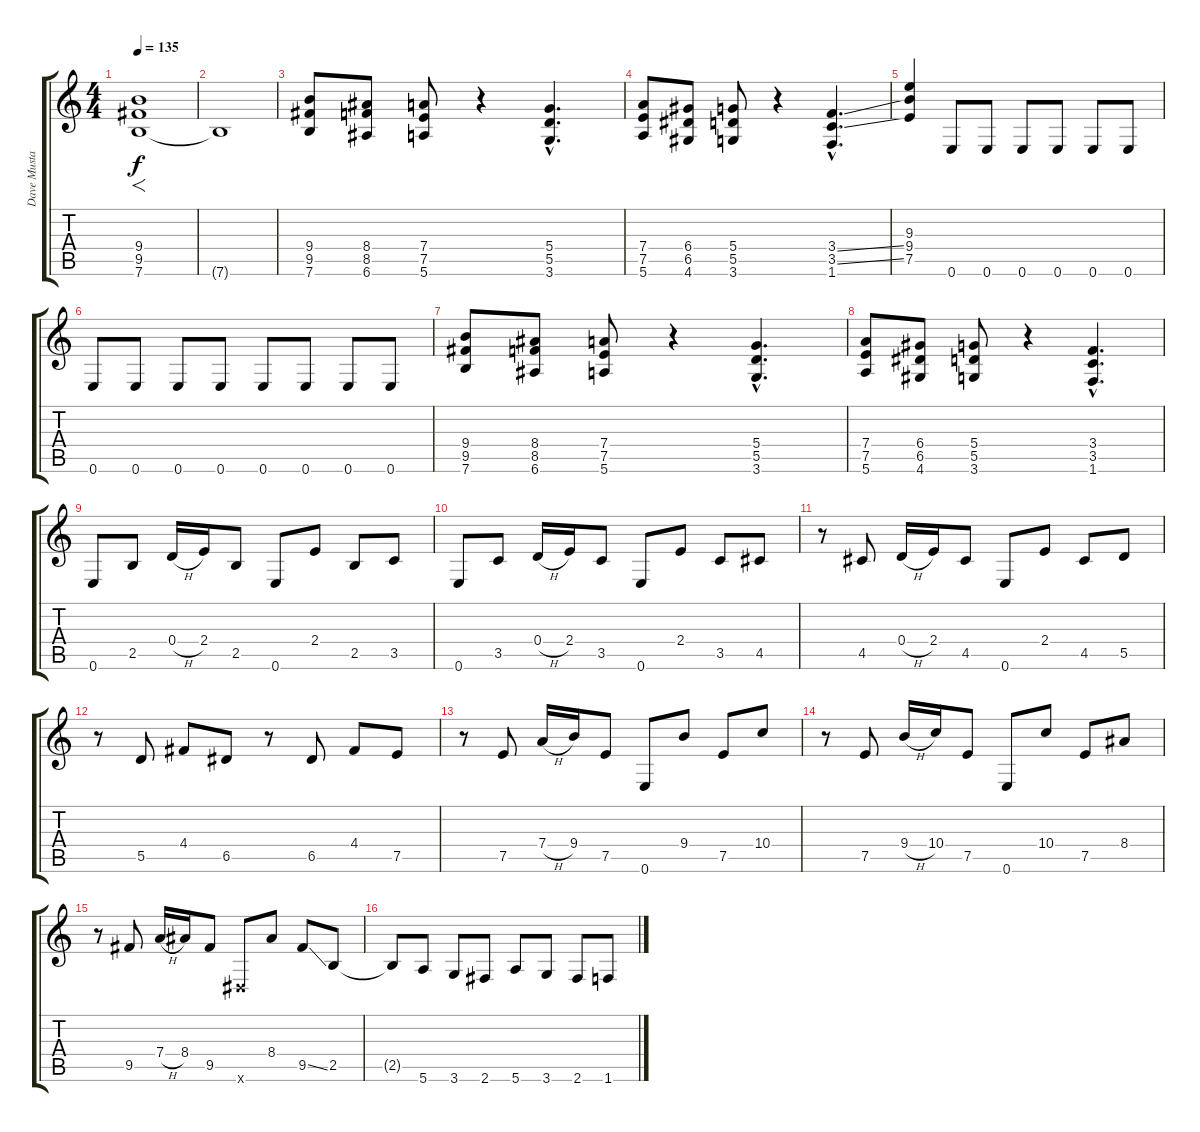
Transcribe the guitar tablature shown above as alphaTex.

\track ("Dave Mustaine" "Dave Musta") {instrument distortionguitar}
\staff {score tabs}
\tuning (E4 B3 G3 D3 A2 E2) {hide}
\ts (4 4)
\tempo 135
\clef g2
\ks c
(9.4 9.5 7.6).1{f dy f instrument distortionguitar} |
7.6{t}.1 |
(9.4 9.5 7.6).8 (8.4 8.5 6.6).8 (7.4 7.5 5.6).8 r.4 (5.4{hac} 5.5{hac} 3.6{hac}).4{d} |
(7.4 7.5 5.6).8 (6.4 6.5 4.6).8 (5.4 5.5 3.6).8 r.4 (3.4{ss hac} 3.5{ss hac} 1.6{hac}).4{d} |
(9.3 9.4 7.5).4 0.6.8 0.6.8 0.6.8 0.6.8 0.6.8 0.6.8 |
0.6.8 0.6.8 0.6.8 0.6.8 0.6.8 0.6.8 0.6.8 0.6.8 |
(9.4 9.5 7.6).8 (8.4 8.5 6.6).8 (7.4 7.5 5.6).8 r.4 (5.4{hac} 5.5{hac} 3.6{hac}).4{d} |
(7.4 7.5 5.6).8 (6.4 6.5 4.6).8 (5.4 5.5 3.6).8 r.4 (3.4{hac} 3.5{hac} 1.6{hac}).4{d} |
0.6.8 2.5.8 0.4{h}.16 2.4.16 2.5.8 0.6.8 2.4.8 2.5.8 3.5.8 |
0.6.8 3.5.8 0.4{h}.16 2.4.16 3.5.8 0.6.8 2.4.8 3.5.8 4.5.8 |
r.8 4.5.8 0.4{h}.16 2.4.16 4.5.8 0.6.8 2.4.8 4.5.8 5.5.8 |
r.8 5.5.8 4.4.8 6.5.8 r.8 6.5.8 4.4.8 7.5.8 |
r.8 7.5.8 7.4{h}.16 9.4.16 7.5.8 0.6.8 9.4.8 7.5.8 10.4.8 |
r.8 7.5.8 9.4{h}.16 10.4.16 7.5.8 0.6.8 10.4.8 7.5.8 8.4.8 |
r.8 9.5.8 7.4{h}.16 8.4.16 9.5.8 -1.6{x}.8 8.4.8 9.5{ss}.8 2.5.8 |
2.5{t}.8 5.6.8 3.6.8 2.6.8 5.6.8 3.6.8 2.6.8 1.6.8
